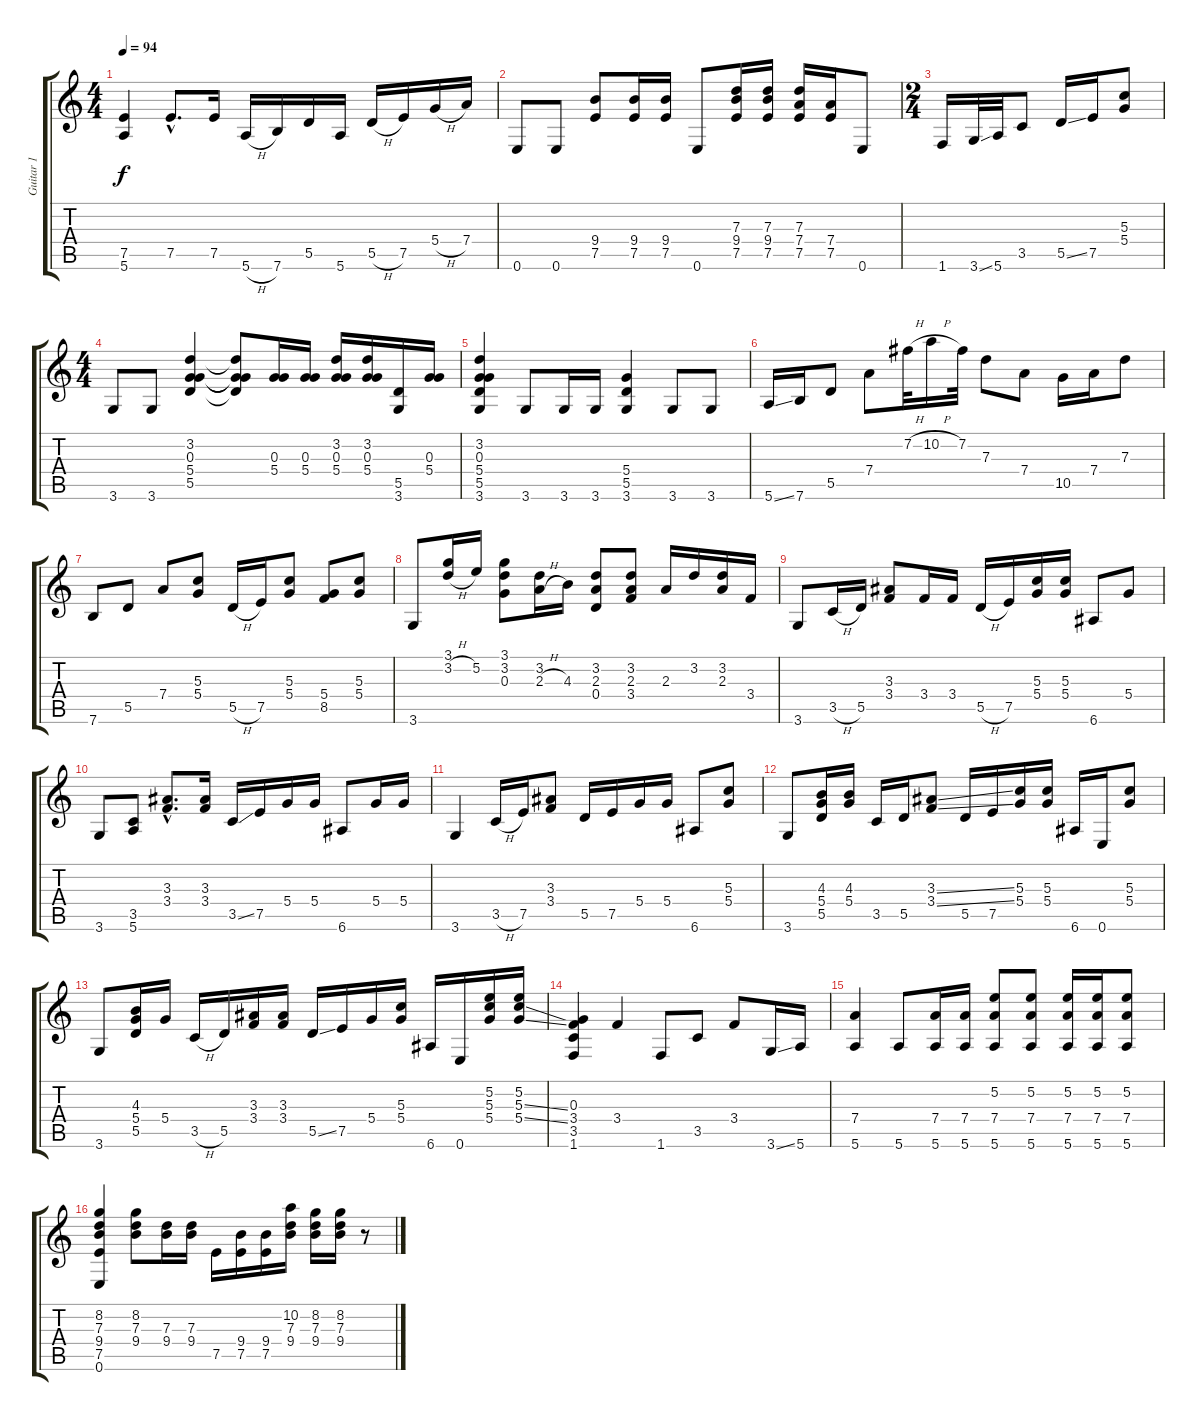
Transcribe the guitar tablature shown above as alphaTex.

\track ("Guitar 1" "Guitar 1") {instrument electricguitarclean}
\staff {score tabs}
\tuning (E4 B3 G3 D3 A2 E2) {hide}
\ts (4 4)
\tempo 94
\clef g2
\ks c
(7.5 5.6).4{dy f} 7.5{hac}.8{d} 7.5.16 5.6{h}.16 7.6.16 5.5.16 5.6.16 5.5{h}.16 7.5.16 5.4{h}.16 7.4.16 |
0.6.8 0.6.8 (9.4 7.5).8 (9.4 7.5).16 (9.4 7.5).16 0.6.8 (7.3 9.4 7.5).16 (7.3 9.4 7.5).16 (7.3 7.4 7.5).16 (7.4 7.5).16 0.6.8 |
\ts (2 4)
1.6.16 3.6{ss}.32 5.6.32 3.5.8 5.5{ss}.16 7.5.16 (5.3 5.4).8 |
\ts (4 4)
3.6.8 3.6.8 (3.2 0.3 5.4 5.5).4 (3.2{t} 0.3{t} 5.4{t} 5.5{t}).8 (0.3 5.4).16 (0.3 5.4).16 (3.2 0.3 5.4).16 (3.2 0.3 5.4).16 (5.5 3.6).16 (0.3 5.4).16 |
(3.2 0.3 5.4 5.5 3.6).4 3.6.8 3.6.16 3.6.16 (5.4 5.5 3.6).4 3.6.8 3.6.8 |
5.6{ss}.16 7.6.16 5.5.8 7.4.8 7.2{h}.32 10.2{h}.16 7.2.32 7.3.8 7.4.8 10.5.16 7.4.16 7.3.8 |
7.6.8 5.5.8 7.4.8 (5.3 5.4).8 5.5{h}.16 7.5.16 (5.3 5.4).8 (5.4 8.5).8 (5.3 5.4).8 |
3.6.8 (3.1 3.2{h}).16 5.2.16 (3.1 3.2 0.3).8 (3.2 2.3{h}).16 4.3.16 (3.2 2.3 0.4).8 (3.2 2.3 3.4).8 2.3.16 3.2.16 (3.2 2.3).16 3.4.16 |
3.6.8 3.5{h}.16 5.5.16 (3.3 3.4).8 3.4.16 3.4.16 5.5{h}.16 7.5.16 (5.3 5.4).16 (5.3 5.4).16 6.6.8 5.4.8 |
3.6.8 (3.5 5.6).8 (3.3{hac} 3.4{hac}).8{d} (3.3 3.4).16 3.5{ss}.16 7.5.16 5.4.16 5.4.16 6.6.8 5.4.16 5.4.16 |
3.6.4 3.5{h}.16 7.5.16 (3.3 3.4).8 5.5.16 7.5.16 5.4.16 5.4.16 6.6.8 (5.3 5.4).8 |
3.6.8 (4.3 5.4 5.5).16 (4.3 5.4).16 3.5.16 5.5.16 (3.3{ss} 3.4{ss}).8 5.5.16 7.5.16 (5.3 5.4).16 (5.3 5.4).16 6.6.16 0.6.16 (5.3 5.4).8 |
3.6.8 (4.3 5.4 5.5).16 5.4.16 3.5{h}.16 5.5.16 (3.3 3.4).16 (3.3 3.4).16 5.5{ss}.16 7.5.16 5.4.16 (5.3 5.4).16 6.6.16 0.6.16 (5.2 5.3 5.4).16 (5.2 5.3{ss} 5.4{ss}).16 |
(0.3 3.4 3.5 1.6).4 3.4.4 1.6.8 3.5.8 3.4.8 3.6{ss}.16 5.6.16 |
(7.4 5.6).4 5.6.8 (7.4 5.6).16 (7.4 5.6).16 (5.2 7.4 5.6).8 (5.2 7.4 5.6).8 (5.2 7.4 5.6).16 (5.2 7.4 5.6).16 (5.2 7.4 5.6).8 |
(8.2 7.3 9.4 7.5 0.6).4 (8.2 7.3 9.4).8 (7.3 9.4).16 (7.3 9.4).16 7.5.16 (9.4 7.5).16 (9.4 7.5).16 (10.2 7.3 9.4).16 (8.2 7.3 9.4).16 (8.2 7.3 9.4).16 r.8
